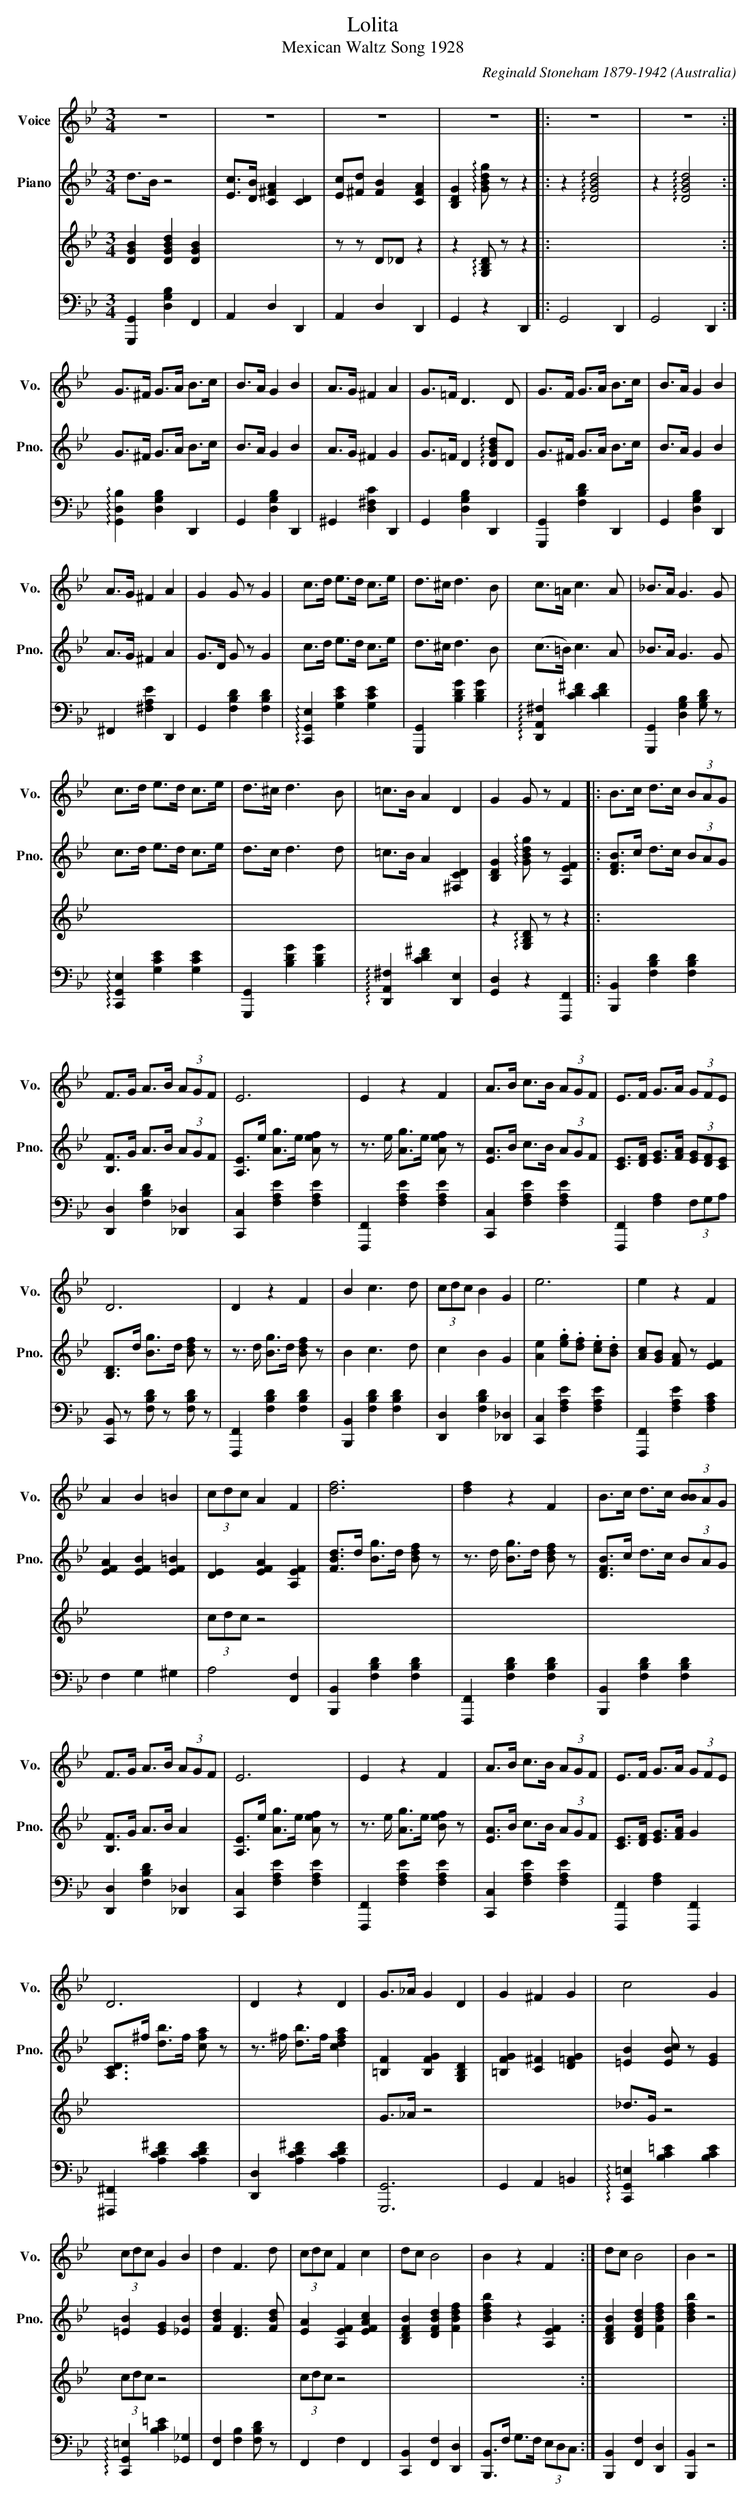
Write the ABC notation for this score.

X:1
T:Lolita
C:Reginald Stoneham 1879-1942
T:Mexican Waltz Song 1928
O:Australia
L:1/8
M:3/4
K:Bb
V:1 treble nm="Voice" snm="Vo."
V:2 treble nm="Piano" snm="Pno."
V:3 treble
V:4 bass
V:1
z6 | z6 | z6 | z6 |: z6 | z6 :|$ G>^F G>A B>c | B>A G2 B2 | A>G ^F2 A2 | G>=F D3 D | G>F G>A B>c |
B>A G2 B2 |$ A>G ^F2 A2 | G2 G z G2 | c>d e>d c>e | d>^c d3 B | c>=A c3 A | _B>A G3 G |$
c>d e>d c>e | d>^c d3 B | =c>B A2 D2 | G2 G z F2 |: B>c d>c (3BAG |$ F>G A>B (3AGF | E6 |
E2 z2 F2 | A>B c>B (3AGF | E>F G>A (3GFE |$ D6 | D2 z2 F2 | B2 c3 d | (3cdc B2 G2 | e6 |
e2 z2 F2 |$ A2 B2 =B2 | (3cdc A2 F2 | [df]6 | [df]2 z2 F2 | B>c d>c (3[BB]AG |$ F>G A>B (3AGF |
E6 | E2 z2 F2 | A>B c>B (3AGF | E>F G>A (3GFE |$ D6 | D2 z2 D2 | G>_A G2 D2 | G2 ^F2 G2 | c4 G2 |$
(3cdc G2 B2 | d2 F3 d | (3cdc F2 c2 | dc B4 | B2 z2 F2 :| dc B4 | B2 z4 |]
V:2
d>B z4 | [Ec]>[DB] [C^FA]2 [CD]2 | [Ec][^Fd] [FB]2 [CFA]2 | [B,DG]2 !arpeggio![GBdg] z z2 |:
z2 !arpeggio![DGBd]4 | z2 !arpeggio![DGBd]4 :|$ G>^F G>A B>c | B>A G2 B2 | A>G ^F2 G2 |
G>=F D2 !arpeggio![DGBd]D | G>^F G>A B>c | B>A G2 B2 |$ A>G ^F2 A2 | G>D G z G2 | c>d e>d c>e |
d>^c d3 B | (c>=B) c3 A | _B>A G3 G |$ c>d e>d c>e | d>c d3 d | =c>B A2 [^F,CD]2 |
[B,DG]2 !arpeggio![GBdg] z [A,EF]2 |: [DFB]>c d>c (3BAG |$ [B,F]>G A>B (3AGF |
[A,E]>e [Ag]>e [Aef] z | z3/2 e/ [Ag]>e [Aef] z | [EA]>B c>B (3AGF |
[CE]>[DF] [EG]>[FA] (3[EG][DF][CE] |$ [B,D]>d [Bg]>d [Bdf] z | z3/2 d/ [Bg]>d [Bdf] z | B2 c3 d |
c2 B2 G2 | [Ae]2 .[eg].[df] .[ce].[Bd] | [Ac][GB] [FA] z [EF]2 |$ [EFA]2 [EFB]2 [EF=B]2 |
[DE]2 [EFA]2 [A,EF]2 | [FBd]>d [Bg]>d [Bdf] z | z3/2 d/ [Bg]>d [Bdf] z | [DFB]>c d>c (3BAG |$
[B,F]>G A>B A2 | [A,E]>e [Ag]>e [Aef] z | z3/2 e/ [Ag]>e [Bef] z | [EA]>B c>B (3AGF |
[CE]>[DF] [EG]>[FA] G2 |$ [A,CD]>^f [db]>f [cfa] z | z3/2 ^f/ [db]>f [cdfa]2 |
[=B,F]2 [B,FG]2 [G,B,D]2 | [=B,FG]2 [C^F]2 [D=FG]2 | [=EB]2 [EBc] z [EG]2 |$ [=EB]2 [EG]2 [_EB]2 |
[FBd]2 [DF]3 [FBd] | [EA]2 [A,EF]2 [EFAc]2 | [B,DFB]2 [DFBd]2 [FBdf]2 | [Bdfb]2 z2 [A,EF]2 :|
[B,DFB]2 [DFBd]2 [FBdf]2 | [Bdfb]2 z4 |]
V:3
[DGB]2 [DGBd]2 [DGB]2 | x6 | z z D_D z2 | z2 !arpeggio![G,B,D] z z2 |: x6 | x6 :|$ x6 | x6 | x6 |
x6 | x6 | x6 |$ x6 | x6 | x6 | x6 | x6 | x6 |$ x6 | x6 | x6 | z2 !arpeggio![G,B,D] z z2 |: x6 |$
x6 | x6 | x6 | x6 | x6 |$ x6 | x6 | x6 | x6 | x6 | x6 |$ x6 | (3cdc z4 | x6 | x6 | x6 |$ x6 | x6 |
x6 | x6 | x6 |$ x6 | x6 | G>_A z4 | x6 | _d>G z4 |$ (3cdc z4 | x6 | (3cdc z4 | x6 | x6 :| x6 |
x6 |]
V:4
[G,,,G,,]2 [D,G,B,]2 F,,2 | A,,2 D,2 D,,2 | A,,2 D,2 D,,2 | G,,2 z2 D,,2 |: G,,4 D,,2 |
G,,4 D,,2 :|$ !arpeggio![G,,D,B,]2 [D,G,B,]2 D,,2 | G,,2 [D,G,B,]2 D,,2 | ^G,,2 [D,^F,C]2 D,,2 |
G,,2 [D,G,B,]2 D,,2 | [G,,,G,,]2 [F,B,D]2 D,,2 | G,,2 [D,G,B,]2 D,,2 |$ ^F,,2 [^F,A,E]2 D,,2 |
G,,2 [F,B,D]2 [F,B,D]2 | !arpeggio![C,,G,,E,]2 [G,CE]2 [G,CE]2 | [G,,,G,,]2 [B,DG]2 [B,DG]2 |
!arpeggio![D,,A,,^F,]2 [CD^F]2 [CDF]2 | [G,,,G,,]2 [D,G,B,]2 [G,B,D] z |$
!arpeggio![C,,G,,E,]2 [G,CE]2 [G,CE]2 | [G,,,G,,]2 [B,DG]2 [B,DG]2 |
!arpeggio![D,,A,,^F,]2 [CD^F]2 [D,,E,]2 | [G,,D,]2 z2 [F,,,F,,]2 |:
[B,,,B,,]2 [F,B,D]2 [F,B,D]2 |$ [D,,D,]2 [F,B,D]2 [_D,,_D,]2 | [C,,C,]2 [F,A,E]2 [F,A,E]2 |
[F,,,F,,]2 [F,A,E]2 [F,A,E]2 | [C,,C,]2 [F,A,E]2 [F,A,E]2 | [F,,,F,,]2 [F,A,]2 (3F,G,A, |$
[C,,B,,] z [F,B,D] z [F,B,D] z | [F,,,F,,]2 [F,B,D]2 [F,B,D]2 | [B,,,B,,]2 [F,B,D]2 [F,B,D]2 |
[D,,D,]2 [F,B,D]2 [_D,,_D,]2 | [C,,C,]2 [F,A,E]2 [F,A,E]2 | [F,,,F,,]2 [F,A,E]2 [F,A,C]2 |$
F,2 G,2 ^G,2 | A,4 [F,,F,]2 | [B,,,B,,]2 [F,B,D]2 [F,B,D]2 | [F,,,F,,]2 [F,B,D]2 [F,B,D]2 |
[B,,,B,,]2 [F,B,D]2 [F,B,D]2 |$ [D,,D,]2 [F,B,D]2 [_D,,_D,]2 | [C,,C,]2 [F,A,E]2 [F,A,E]2 |
[F,,,F,,]2 [F,A,E]2 [F,A,E]2 | [C,,C,]2 [F,A,E]2 [F,A,E]2 | [F,,,F,,]2 [F,A,]2 [F,,,F,,]2 |$
[^F,,,^F,,]2 [A,CD^F]2 [A,CDF]2 | [D,,D,]2 [A,CD^F]2 [A,CDF]2 | [G,,,G,,]6 | G,,2 A,,2 =B,,2 |
!arpeggio![C,,G,,=E,]2 [B,C=E]2 [B,CE]2 |$ !arpeggio![C,,G,,=E,]2 [B,C=E]2 [_G,,_G,]2 |
[F,,F,]2 [F,B,]2 [F,B,D] z | F,,2 F,2 F,,2 | [C,,B,,]2 [F,,F,]2 [D,,D,]2 |
[B,,,B,,]>F, G,>F, (3E,D,C, :| [B,,,B,,]2 [F,,F,]2 [D,,D,]2 | [B,,,B,,]2 z4 |]
